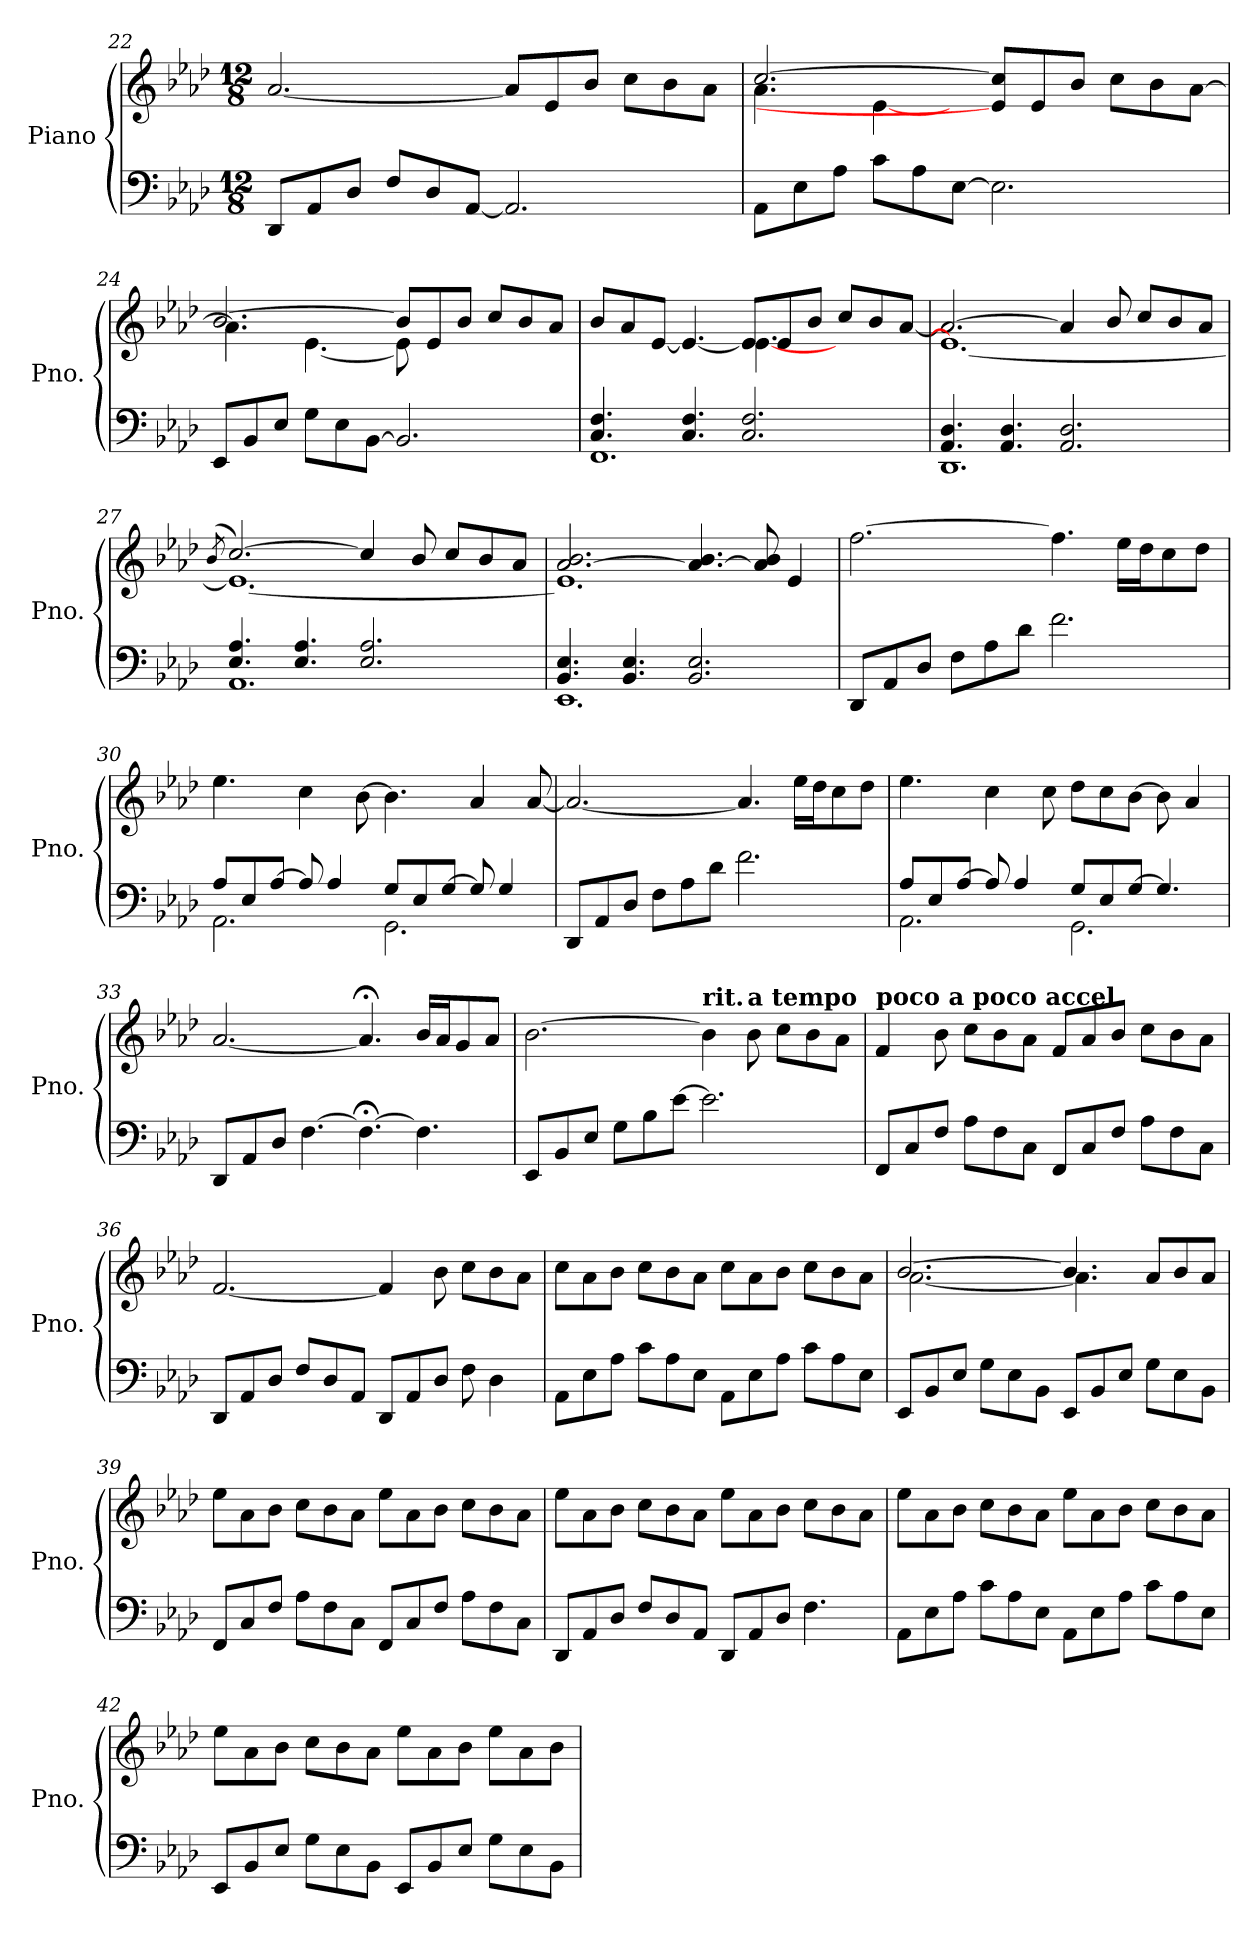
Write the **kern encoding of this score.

**kern	**kern
*part1	*part1
*staff2	*staff1
*I"Piano	*
*I'Pno.	*
*clefF4	*clefG2
*k[b-e-a-d-]	*k[b-e-a-d-]
*M12/8	*M12/8
=22	=22
8DD-/L	[2.a-/
8AA-/	.
8D-/J	.
8F/L	.
8D-/	.
[8AA-/J	.
2.AA-/]	8a-/L]
.	8e-/
.	8b-/J
.	8cc\L
.	8b-\
.	8a-\J
!!LO:LB:g=z
=23	=23
*	*^
8AA-\L	[2.cc/	4.a-\
8E-\	.	.
8A-\J	.	.
8c\L	.	[4e-\
8A-\	.	.
[8E-\J	.	2..ryy
2.E-\]	8e-/] 8cc/]L	.
.	8e-/	.
.	8b-/J	.
.	8cc\L	.
.	8b-\	.
.	[8a-\J	.
=24	=24	=24
8EE-/L	[2.b-/	4.a-\]
8BB-/	.	.
8E-/J	.	.
8G\L	.	[4.e-\
8E-\	.	.
[8BB-\J	.	.
2.BB-/]	8b-/L]	8e-\]
.	8e-/	2ryy
.	8b-/J	.
.	8cc/L	.
.	8b-/	.
.	8a-/J	8ryy
=25	=25	=25
*^	*	*
4.C/ 4.F/	1.FF	8b-/L	2.ryy
.	.	8a-/	.
.	.	[8e-/J	.
4.C/ 4.F/	.	4.e-/_	.
2.C/ 2.F/	.	8e-/L]	[4.e-\
.	.	8e-/	.
.	.	8b-/J	.
.	.	8cc/L	4.ryy
.	.	8b-/	.
.	.	[8a-/J	.
!!LO:LB:g=z	!!
=26	=26	=26	=26
4.AA-/ 4.D-/	1.DD-	2.a-/_	1.e-_
4.AA-/ 4.D-/	.	.	.
2.AA-/ 2.D-/	.	4a-/]	.
.	.	8b-/	.
.	.	8cc/L	.
.	.	8b-/	.
.	.	8a-/J	.
=27	=27	=27	=27
.	.	(>8qb-/	.
4.E-/ 4.A-/	1.AA-	[2.cc/)	1.e-_
4.E-/ 4.A-/	.	.	.
2.E-/ 2.A-/	.	4cc/]	.
.	.	8b-/	.
.	.	8cc/L	.
.	.	8b-/	.
.	.	8a-/J	.
=28	=28	=28	=28
4.BB-/ 4.E-/	1.EE-	[2.a-/ 2.b-/	1.e-]
4.BB-/ 4.E-/	.	.	.
2.BB-/ 2.E-/	.	4.a-/_ 4.b-/	.
.	.	8a-/] 8b-/	.
.	.	4e-/	.
*v	*v	*	*
*	*v	*v
=29	=29
8DD-/L	[2.ff\
8AA-/	.
8D-/J	.
8F\L	.
8A-\	.
8d-\J	.
2.f\	4.ff\]
.	16ee-\LL
.	16dd-\J
.	8cc\
.	8dd-\J
!!LO:LB:g=z
=30	=30
*^	*
8A-/L	2.AA-\	4.ee-\
8E-/	.	.
[8A-/J	.	.
8A-/]	.	4cc\
4A-/	.	.
.	.	[8b-\
8G/L	2.GG\	4.b-\]
8E-/	.	.
[8G/J	.	.
8G/]	.	4a-/
4G/	.	.
.	.	[8a-/
*v	*v	*
=31	=31
8DD-/L	2.a-/_
8AA-/	.
8D-/J	.
8F\L	.
8A-\	.
8d-\J	.
2.f\	4.a-/]
.	16ee-\LL
.	16dd-\J
.	8cc\
.	8dd-\J
=32	=32
*^	*
8A-/L	2.AA-\	4.ee-\
8E-/	.	.
[8A-/J	.	.
8A-/]	.	4cc\
4A-/	.	.
.	.	8cc\
8G/L	2.GG\	8dd-\L
8E-/	.	8cc\
[8G/J	.	[8b-\J
4.G/]	.	8b-\]
.	.	4a-/
*v	*v	*
!!LO:LB:g=z
=33	=33
8DD-/L	[2.a-/
8AA-/	.
8D-/J	.
[4.F\	.
4.F;<\_	4.a-;</]
4.F\]	16b-/LL
.	16a-/J
.	8g/
.	8a-/J
=34	=34
8EE-/L	[2.b-\
8BB-/	.
8E-/J	.
8G\L	.
8B-\	.
[8e-\J	.
!	!LO:TX:a:B:t=rit.
2.e-\]	4b-\]
!	!LO:TX:a:B:t=a tempo
.	8b-\
.	8cc\L
.	8b-\
.	8a-\J
=35	=35
!	!LO:TX:a:B:t=poco a poco accel.
8FF/L	4f/
8C/	.
8F/J	8b-\
8A-\L	8cc\L
8F\	8b-\
8C\J	8a-\J
8FF/L	8f/L
8C/	8a-/
8F/J	8b-/J
8A-\L	8cc\L
8F\	8b-\
8C\J	8a-\J
!!LO:PB:g=z
=36	=36
8DD-/L	[2.f/
8AA-/	.
8D-/J	.
8F/L	.
8D-/	.
8AA-/J	.
8DD-/L	4f/]
8AA-/	.
8D-/J	8b-\
8F\	8cc\L
4D-\	8b-\
.	8a-\J
=37	=37
8AA-\L	8cc\L
8E-\	8a-\
8A-\J	8b-\J
8c\L	8cc\L
8A-\	8b-\
8E-\J	8a-\J
8AA-\L	8cc\L
8E-\	8a-\
8A-\J	8b-\J
8c\L	8cc\L
8A-\	8b-\
8E-\J	8a-\J
=38	=38
*	*^
8EE-/L	[2.b-/	[2.a-\
8BB-/	.	.
8E-/J	.	.
8G\L	.	.
8E-\	.	.
8BB-\J	.	.
8EE-/L	4.b-/]	4.a-\]
8BB-/	.	.
8E-/J	.	.
8G\L	8a-/L	4.ryy
8E-\	8b-/	.
8BB-\J	8a-/J	.
*	*v	*v
!!LO:LB:g=z
=39	=39
8FF/L	8ee-\L
8C/	8a-\
8F/J	8b-\J
8A-\L	8cc\L
8F\	8b-\
8C\J	8a-\J
8FF/L	8ee-\L
8C/	8a-\
8F/J	8b-\J
8A-\L	8cc\L
8F\	8b-\
8C\J	8a-\J
=40	=40
8DD-/L	8ee-\L
8AA-/	8a-\
8D-/J	8b-\J
8F/L	8cc\L
8D-/	8b-\
8AA-/J	8a-\J
8DD-/L	8ee-\L
8AA-/	8a-\
8D-/J	8b-\J
4.F\	8cc\L
.	8b-\
.	8a-\J
=41	=41
8AA-\L	8ee-\L
8E-\	8a-\
8A-\J	8b-\J
8c\L	8cc\L
8A-\	8b-\
8E-\J	8a-\J
8AA-\L	8ee-\L
8E-\	8a-\
8A-\J	8b-\J
8c\L	8cc\L
8A-\	8b-\
8E-\J	8a-\J
!!LO:LB:g=z
=42	=42
8EE-/L	8ee-\L
8BB-/	8a-\
8E-/J	8b-\J
8G\L	8cc\L
8E-\	8b-\
8BB-\J	8a-\J
8EE-/L	8ee-\L
8BB-/	8a-\
8E-/J	8b-\J
8G\L	8ee-\L
8E-\	8a-\
8BB-\J	8b-\J
=	=
*-	*-
